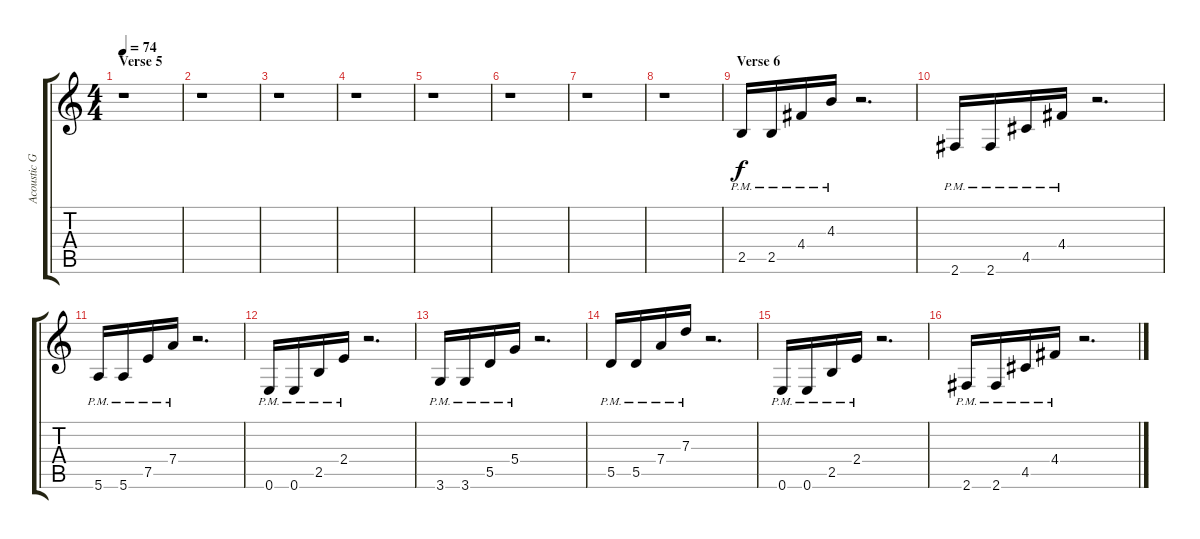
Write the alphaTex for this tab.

\track ("Acoustic Guitar (Walsh-2)" "Acoustic G") {instrument electricguitarclean}
\staff {score tabs}
\tuning (E4 B3 G3 D3 A2 E2) {hide}
\ts (4 4)
\section ("" "Verse 5")
\tempo 74
\clef g2
\ks c
r.1{dy f} |
r.1 |
r.1 |
r.1 |
r.1 |
r.1 |
r.1 |
r.1 |
\section ("" "Verse 6")
2.5{pm}.16 2.5{pm}.16 4.4{pm}.16 4.3{pm}.16 r.2{d} |
2.6{pm}.16 2.6{pm}.16 4.5{pm}.16 4.4{pm}.16 r.2{d} |
5.6{pm}.16 5.6{pm}.16 7.5{pm}.16 7.4{pm}.16 r.2{d} |
0.6{pm}.16 0.6{pm}.16 2.5{pm}.16 2.4{pm}.16 r.2{d} |
3.6{pm}.16 3.6{pm}.16 5.5{pm}.16 5.4{pm}.16 r.2{d} |
5.5{pm}.16 5.5{pm}.16 7.4{pm}.16 7.3{pm}.16 r.2{d} |
0.6{pm}.16 0.6{pm}.16 2.5{pm}.16 2.4{pm}.16 r.2{d} |
2.6{pm}.16 2.6{pm}.16 4.5{pm}.16 4.4{pm}.16 r.2{d}
